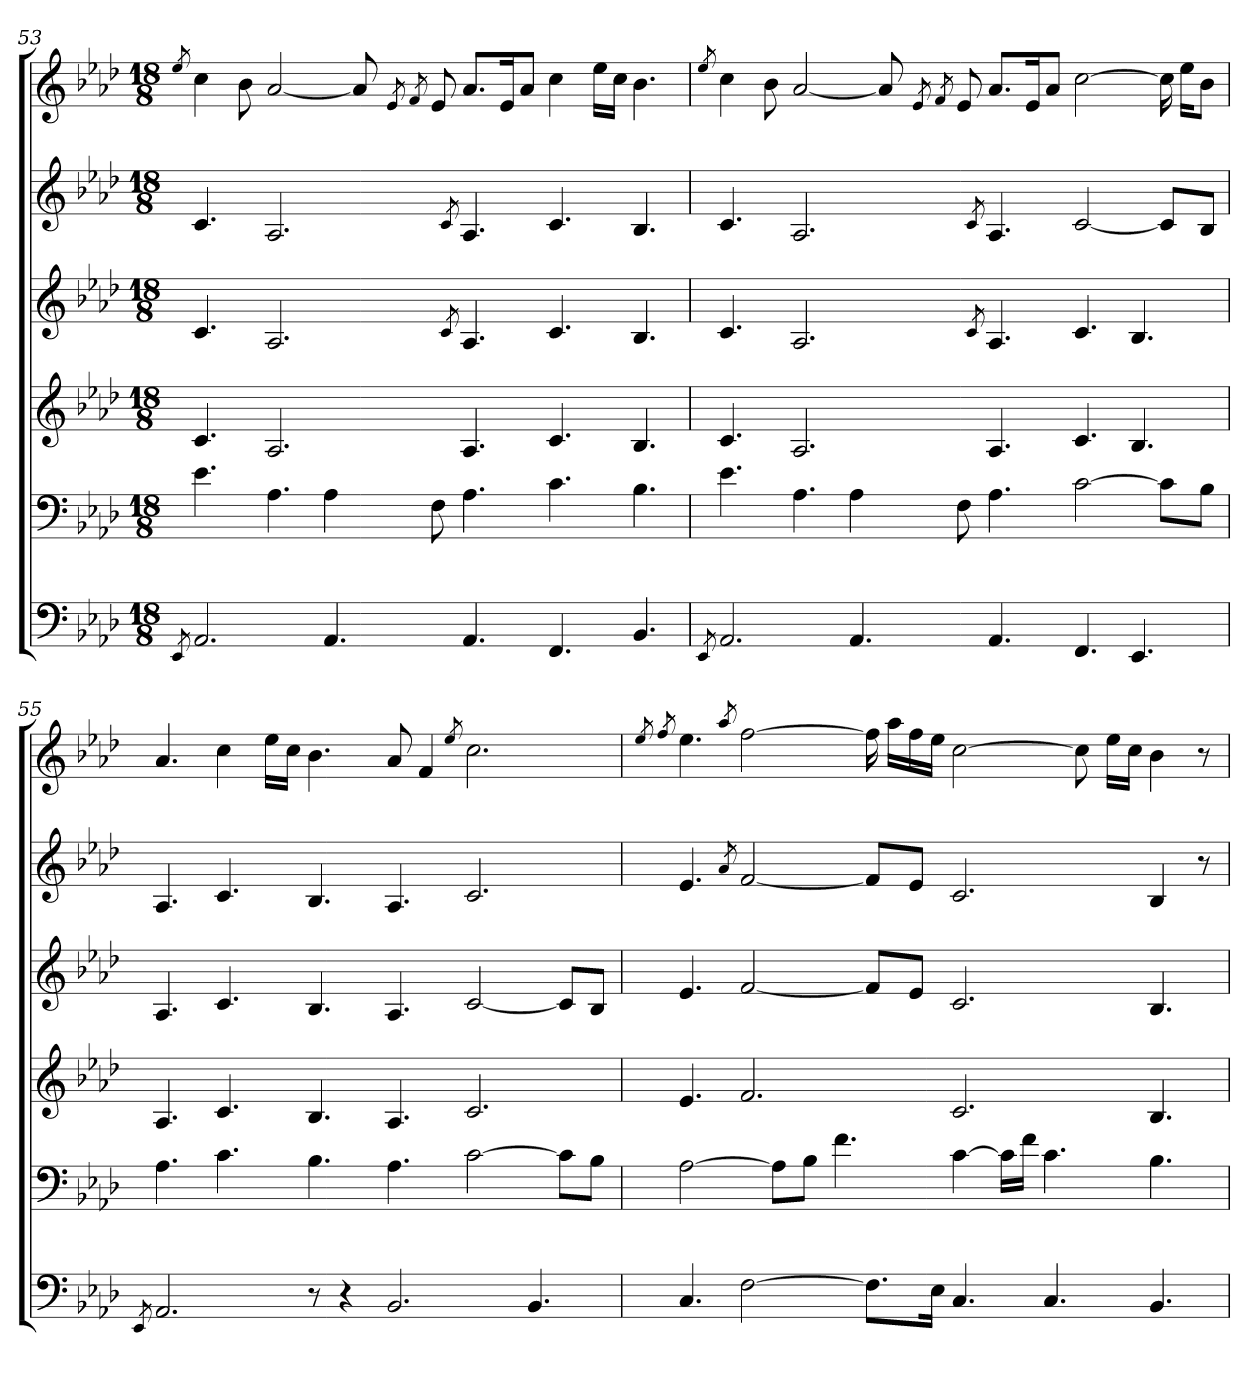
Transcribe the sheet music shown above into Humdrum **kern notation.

**kern	**kern	**kern	**kern	**kern	**kern
*part6	*part5	*part4	*part3	*part2	*part1
*staff6	*staff5	*staff4	*staff3	*staff2	*staff1
*clefF4	*clefF4	*clefG2	*clefG2	*clefG2	*clefG2
*k[b-e-a-d-]	*k[b-e-a-d-]	*k[b-e-a-d-]	*k[b-e-a-d-]	*k[b-e-a-d-]	*k[b-e-a-d-]
*M18/8	*M18/8	*M18/8	*M18/8	*M18/8	*M18/8
=53	=53	=53	=53	=53	=53
8qEE-	.	.	.	.	8qee-
2.AA-	4.e-	4.c	4.c	4.c	4cc
.	.	.	.	.	8b-
.	4.A-	2.A-	2.A-	2.A-	[2a-
4.AA-	4A-	.	.	.	.
.	.	.	.	.	8a-]
.	.	.	.	.	8qe-
.	.	.	.	.	8qf
.	8F	.	.	.	8e-
.	.	.	8qc	8qc	.
4.AA-	4.A-	4.A-	4.A-	4.A-	8.a-/L
.	.	.	.	.	16e-/K
.	.	.	.	.	8a-/J
4.FF	4.c	4.c	4.c	4.c	4cc
.	.	.	.	.	16ee-\LL
.	.	.	.	.	16cc\JJ
4.BB-	4.B-	4.B-	4.B-	4.B-	4.b-
=54	=54	=54	=54	=54	=54
8qEE-	.	.	.	.	8qee-
2.AA-	4.e-	4.c	4.c	4.c	4cc
.	.	.	.	.	8b-
.	4.A-	2.A-	2.A-	2.A-	[2a-
4.AA-	4A-	.	.	.	.
.	.	.	.	.	8a-]
.	.	.	.	.	8qe-
.	.	.	.	.	8qf
.	8F	.	.	.	8e-
.	.	.	8qc	8qc	.
4.AA-	4.A-	4.A-	4.A-	4.A-	8.a-/L
.	.	.	.	.	16e-/K
.	.	.	.	.	8a-/J
4.FF	[2c	4.c	4.c	[2c	[2cc
4.EE-	.	4.B-	4.B-	.	.
.	8c\L]	.	.	8c/L]	16cc]
.	.	.	.	.	16ee-\KL
.	8B-\J	.	.	8B-/J	8b-\J
=55	=55	=55	=55	=55	=55
8qEE-	.	.	.	.	.
2.AA-	4.A-	4.A-	4.A-	4.A-	4.a-
.	4.c	4.c	4.c	4.c	4cc
.	.	.	.	.	16ee-\LL
.	.	.	.	.	16cc\JJ
8r	4.B-	4.B-	4.B-	4.B-	4.b-
4r	.	.	.	.	.
2.BB-	4.A-	4.A-	4.A-	4.A-	8a-
.	.	.	.	.	4f
.	.	.	.	.	8qee-
.	[2c	2.c	[2c	2.c	2.cc
4.BB-	.	.	.	.	.
.	8c\L]	.	8c/L]	.	.
.	8B-\J	.	8B-/J	.	.
=56	=56	=56	=56	=56	=56
.	.	.	.	.	8qee-
.	.	.	.	.	8qff
4.C	[2A-	4.e-	4.e-	4.e-	4.ee-
.	.	.	.	8qa-	8qaa-
[2F	.	2.f	[2f	[2f	[2ff
.	8A-\L]	.	.	.	.
.	8B-\J	.	.	.	.
.	4.f	.	.	.	.
8.F\L]	.	.	8f/L]	8f/L]	16ff]
.	.	.	.	.	16aa-\LL
.	.	.	8e-/J	8e-/J	16ff\
16E-\Jk	.	.	.	.	16ee-\JJ
4.C	[4c	2.c	2.c	2.c	[2cc
.	16c\LL]	.	.	.	.
.	16f\JJ	.	.	.	.
4.C	4.c	.	.	.	.
.	.	.	.	.	8cc]
.	.	.	.	.	16ee-\LL
.	.	.	.	.	16cc\JJ
4.BB-	4.B-	4.B-	4.B-	4B-	4b-
.	.	.	.	8r	8r
=	=	=	=	=	=
*-	*-	*-	*-	*-	*-
